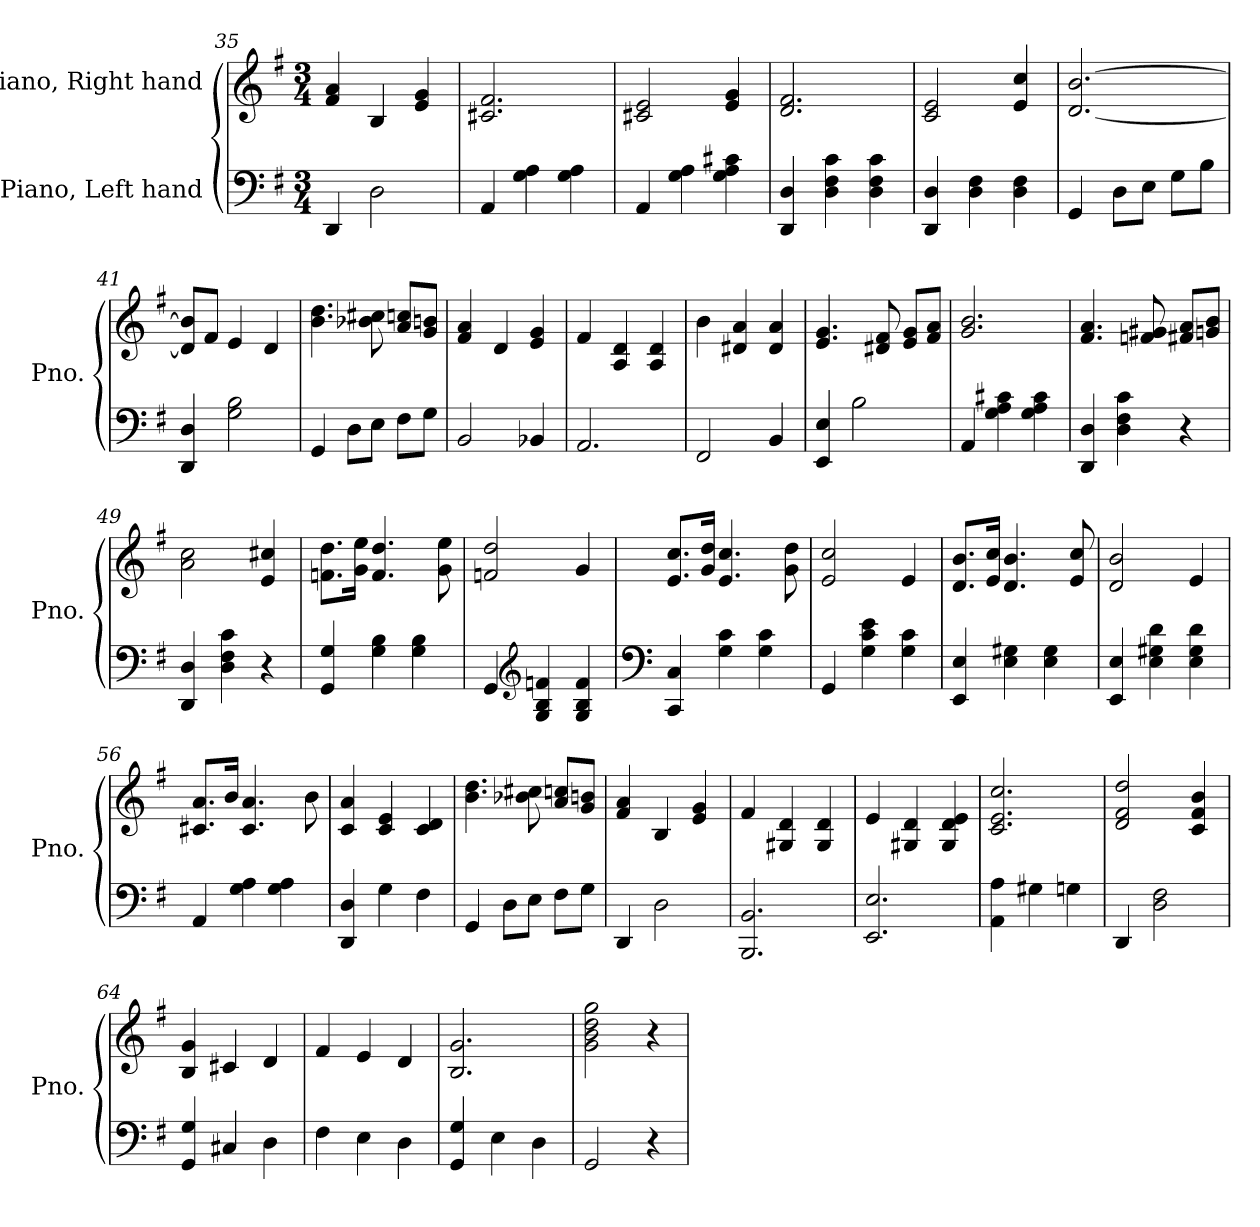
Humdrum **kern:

**kern	**kern
*part2	*part1
*staff2	*staff1
*I"Piano, Left hand	*I"Piano, Right hand
*I'Pno.	*I'Pno.
*clefF4	*clefG2
*k[f#]	*k[f#]
*M3/4	*M3/4
=35	=35
4DD/	4f#/ 4a/
2D\	4B/
.	4e/ 4g/
=36	=36
4AA/	2.c#X/ 2.f#/
4G\ 4A\	.
4G\ 4A\	.
=37	=37
4AA/	2c#X/ 2e/
4G\ 4A\	.
4G\ 4A\ 4c#X\	4e/ 4g/
=38	=38
4DD/ 4D/	2.d/ 2.f#/
4D\ 4F#\ 4c\	.
4D\ 4F#\ 4c\	.
=39	=39
4DD/ 4D/	2c/ 2e/
4D\ 4F#\	.
4D\ 4F#\	4e/ 4cc/
=40	=40
4GG/	[2.d/ [2.b/
8D\L	.
8E\J	.
8G\L	.
8B\J	.
!!LO:LB:g=z
=41	=41
4DD/ 4D/	8d/] 8b/]L
.	8f#/J
2G\ 2B\	4e/
.	4d/
=42	=42
4GG/	4.b\ 4.dd\
8D\L	.
8E\J	8b-X\ 8cc#X\
8F#\L	8a/ 8ccn/L
8G\J	8g/ 8bn/J
=43	=43
2BB/	4f#/ 4a/
.	4d/
4BB-X/	4e/ 4g/
=44	=44
2.AA/	4f#/
.	4A/ 4d/
.	4A/ 4d/
=45	=45
2FF#/	4b\
.	4d#X/ 4a/
4BB/	4d#/ 4a/
=46	=46
4EE/ 4E/	4.e/ 4.g/
2B\	.
.	8d#X/ 8f#/
.	8e/ 8g/L
.	8f#/ 8a/J
=47	=47
4AA/	2.g/ 2.b/
4G\ 4A\ 4c#X\	.
4G\ 4A\ 4c#\	.
!!LO:PB:g=z
=48	=48
4DD/ 4D/	4.f#/ 4.a/
4D\ 4F#\ 4c\	.
.	8fn/ 8g#X/
4r	8f#X/ 8a/L
.	8gn/ 8b/J
=49	=49
4DD/ 4D/	2a\ 2cc\
4D\ 4F#\ 4c\	.
4r	4e/ 4cc#X/
=50	=50
4GG/ 4G/	8.fn\ 8.dd\L
.	16g\ 16ee\Jk
4G\ 4B\	4.f/ 4.dd/
4G\ 4B\	.
.	8g\ 8ee\
=51	=51
4GG/	2fn/ 2dd/
*clefG2	*
4G/ 4B/ 4fn/	.
4G/ 4B/ 4f/	4g/
=52	=52
*clefF4	*
4CC/ 4C/	8.e/ 8.cc/L
.	16g/ 16dd/Jk
4G\ 4c\	4.e/ 4.cc/
4G\ 4c\	.
.	8g\ 8dd\
=53	=53
4GG/	2e/ 2cc/
4G\ 4c\ 4e\	.
4G\ 4c\	4e/
!!LO:LB:g=z
=54	=54
4EE/ 4E/	8.d/ 8.b/L
.	16e/ 16cc/Jk
4E\ 4G#X\	4.d/ 4.b/
4E\ 4G#\	.
.	8e/ 8cc/
=55	=55
4EE/ 4E/	2d/ 2b/
4E\ 4G#X\ 4d\	.
4E\ 4G#\ 4d\	4e/
=56	=56
4AA/	8.c#X/ 8.a/L
.	16b/Jk
4G\ 4A\	4.c#/ 4.a/
4G\ 4A\	.
.	8b\
=57	=57
4DD/ 4D/	4c/ 4a/
4G\	4c/ 4e/
4F#\	4c/ 4d/
=58	=58
4GG/	4.b\ 4.dd\
8D\L	.
8E\J	8b-X\ 8cc#X\
8F#\L	8a/ 8ccn/L
8G\J	8g/ 8bn/J
=59	=59
4DD/	4f#/ 4a/
2D\	4B/
.	4e/ 4g/
=60	=60
2.BBB/ 2.BB/	4f#/
.	4G#X/ 4d/
.	4G#/ 4d/
!!LO:LB:g=z
=61	=61
2.EE/ 2.E/	4e/
.	4G#X/ 4d/
.	4G#/ 4d/ 4e/
=62	=62
4AA\ 4A\	2.c/ 2.e/ 2.cc/
4G#X\	.
4Gn\	.
=63	=63
4DD/	2d/ 2f#/ 2dd/
2D\ 2F#\	.
.	4c/ 4f#/ 4b/
=64	=64
4GG/ 4G/	4B/ 4g/
4C#X/	4c#X/
4D\	4d/
=65	=65
4F#\	4f#/
4E\	4e/
4D\	4d/
=66	=66
4GG/ 4G/	2.B/ 2.g/
4E\	.
4D\	.
=67	=67
2GG/	2g\ 2b\ 2dd\ 2gg\
4r	4r
=	=
*-	*-
